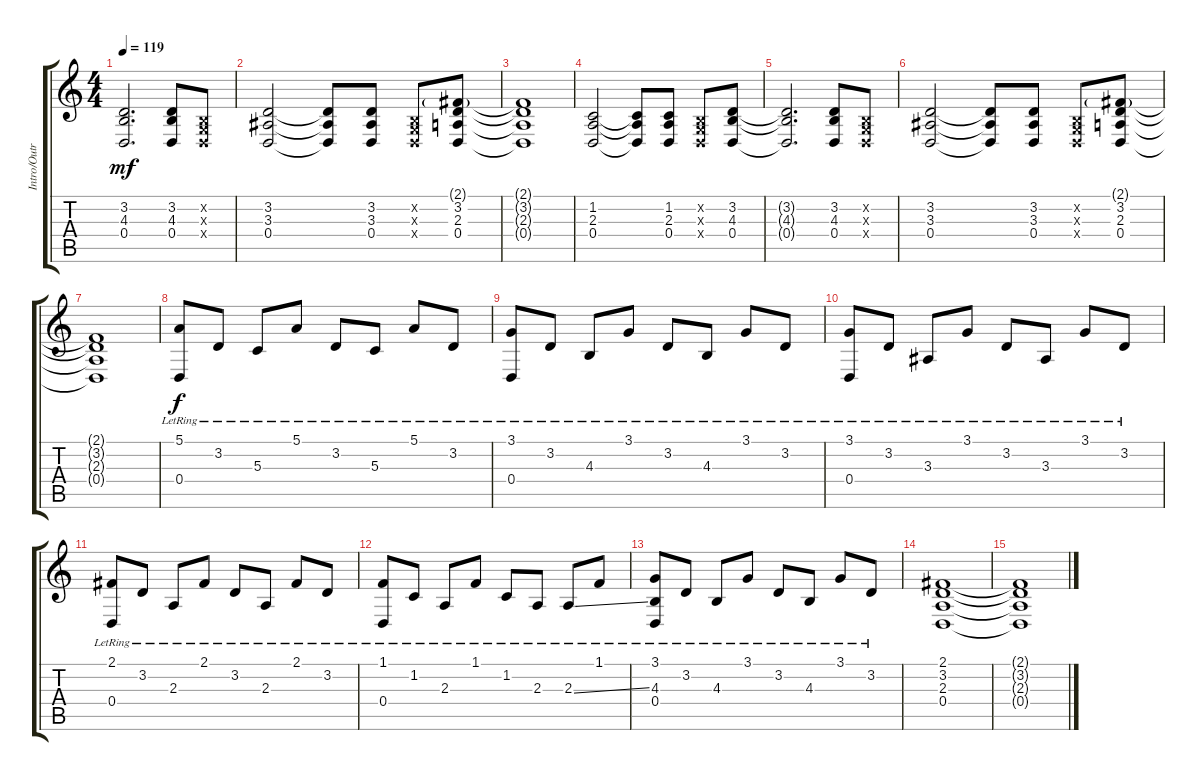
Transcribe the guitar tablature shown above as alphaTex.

\track ("Intro/Outro Guitar" "Intro/Outr") {instrument pad4choir}
\staff {score tabs}
\tuning (E4 B3 G3 D3 A2 E2) {hide}
\ts (4 4)
\tempo 119
\clef g2
\ks c
(3.2{t} 4.3{t} 0.4{t}).2{d dy mf} (3.2 4.3 0.4).8 (0.2{x} 0.3{x} 0.4{x}).8 |
(3.2 3.3 0.4).2 (3.2{t} 3.3{t} 0.4{t}).8 (3.2 3.3 0.4).8 (0.2{x} 0.3{x} 0.4{x}).8 (2.1{g} 3.2 2.3 0.4).8 |
(2.1{t} 3.2{t} 2.3{t} 0.4{t}).1 |
(1.2 2.3 0.4).2{instrument electricguitarjazz} (1.2{t} 2.3{t} 0.4{t}).8 (1.2 2.3 0.4).8 (0.2{x} 0.3{x} 0.4{x}).8 (3.2 4.3 0.4).8 |
(3.2{t} 4.3{t} 0.4{t}).2{d} (3.2 4.3 0.4).8 (0.2{x} 0.3{x} 0.4{x}).8 |
(3.2 3.3 0.4).2 (3.2{t} 3.3{t} 0.4{t}).8 (3.2 3.3 0.4).8 (0.2{x} 0.3{x} 0.4{x}).8 (2.1{g} 3.2 2.3 0.4).8 |
(2.1{t} 3.2{t} 2.3{t} 0.4{t}).1 |
(5.1{lr} 0.4{lr}).8{dy f} 3.2{lr}.8 5.3{lr}.8 5.1{lr}.8 3.2{lr}.8 5.3{lr}.8 5.1{lr}.8 3.2{lr}.8 |
(3.1{lr} 0.4{lr}).8 3.2{lr}.8 4.3{lr}.8 3.1{lr}.8 3.2{lr}.8 4.3{lr}.8 3.1{lr}.8 3.2{lr}.8 |
(3.1{lr} 0.4{lr}).8 3.2{lr}.8 3.3{lr}.8 3.1{lr}.8 3.2{lr}.8 3.3{lr}.8 3.1{lr}.8 3.2{lr}.8 |
(2.1{lr} 0.4{lr}).8 3.2{lr}.8 2.3{lr}.8 2.1{lr}.8 3.2{lr}.8 2.3{lr}.8 2.1{lr}.8 3.2{lr}.8 |
(1.1{lr} 0.4{lr}).8 1.2{lr}.8 2.3{lr}.8 1.1{lr}.8 1.2{lr}.8 2.3{lr}.8 2.3{ss lr}.8 1.1{lr}.8 |
(3.1{lr} 4.3{lr} 0.4{lr}).8 3.2{lr}.8 4.3{lr}.8 3.1{lr}.8 3.2{lr}.8 4.3{lr}.8 3.1{lr}.8 3.2{lr}.8 |
(2.1 3.2 2.3 0.4).1 |
(2.1{t} 3.2{t} 2.3{t} 0.4{t}).1
